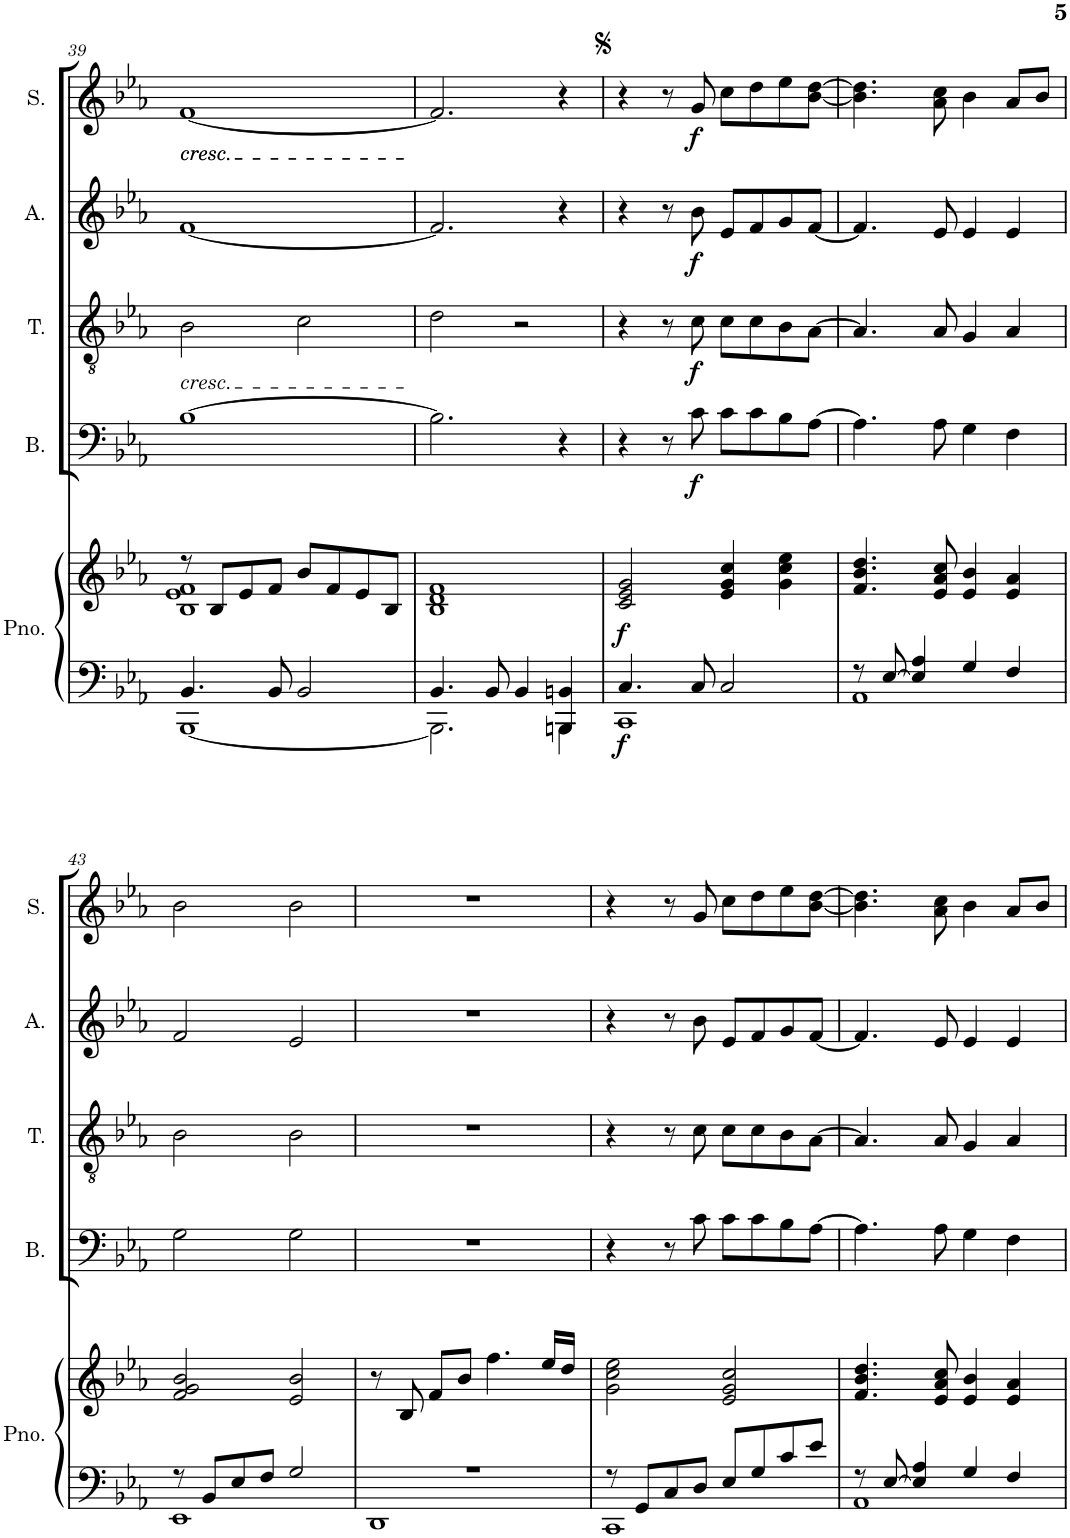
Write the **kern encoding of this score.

**kern	**kern	**dynam	**kern	**dynam	**kern	**dynam	**kern	**dynam	**kern	**dynam
*part5	*part5	*part5	*part4	*part4	*part3	*part3	*part2	*part2	*part1	*part1
*staff6	*staff5	*staff5/6	*staff4	*staff4	*staff3	*staff3	*staff2	*staff2	*staff1	*staff1
*I"Piano	*	*	*I"Bass	*	*I"Tenor	*	*I"Alto	*	*I"Soprano	*
*I'Pno.	*	*	*I'B.	*	*I'T.	*	*I'A.	*	*I'S.	*
!!LO:PB:g=z
*clefF4	*clefG2	*	*clefF4	*	*clefGv2	*	*clefG2	*	*clefG2	*
*k[b-e-a-]	*k[b-e-a-]	*	*k[b-e-a-]	*	*k[b-e-a-]	*	*k[b-e-a-]	*	*k[b-e-a-]	*
*M4/4	*M4/4	*	*M4/4	*	*M4/4	*	*M4/4	*	*M4/4	*
=39	=39	=39	=39	=39	=39	=39	=39	=39	=39	=39
*^	*^	*	*	*	*	*	*	*	*	*
!	!	!	!	!	!	!	!	!	!	!	!LO:TX:b:i:t=cresc.	!
!	!	!	!	!	!	!	!	!	!	!	!LO:TX:b:i:t=cresc.	!
!	!	!	!	!	!	!	!LO:TX:b:i:t=cresc.	!	!	!	!	!
4.BB-/	[1BBB-	8r	1B- 1e- 1f	.	[1B-	.	2B-\	.	[1f	.	[1f	.
.	.	8B-/L	.	.	.	.	.	.	.	.	.	.
.	.	8e-/	.	.	.	.	.	.	.	.	.	.
8BB-/	.	8f/J	.	.	.	.	.	.	.	.	.	.
2BB-/	.	8b-/L	.	.	.	.	2c\	.	.	.	.	.
.	.	8f/	.	.	.	.	.	.	.	.	.	.
.	.	8e-/	.	.	.	.	.	.	.	.	.	.
.	.	8B-/J	.	.	.	.	.	.	.	.	.	.
*	*	*v	*v	*	*	*	*	*	*	*	*	*
=40	=40	=40	=40	=40	=40	=40	=40	=40	=40	=40	=40
4.BB-/	2.BBB-\]	1B- 1d 1f	.	2.B-\]	.	2d\	.	2.f/]	.	2.f/]	.
8BB-/	.	.	.	.	.	.	.	.	.	.	.
4BB-/	.	.	.	.	.	2r	.	.	.	.	.
4BBBn/ 4BBn/	4BBB\	.	.	4r	.	.	.	4r	.	4r	.
=41	=41	=41	=41	=41	=41	=41	=41	=41	=41	=41	=41
!	!	!	!LO:DY:b=2	!	!	!	!	!	!	!	!
!	!	!	!LO:DY:n=1:b	!	!	!	!	!	!	!	!
4.C/	1CC	2c/ 2e-/ 2g/	f f	4r	.	4r	.	4r	.	4r	.
.	.	.	.	8r	.	8r	.	8r	.	8r	.
!	!	!	!	!	!LO:DY:b	!	!LO:DY:b	!	!LO:DY:b	!	!LO:DY:b
8C/	.	.	.	8c\	f	8c\	f	8b-\	f	8g/	f
2C/	.	4e-/ 4g/ 4cc/	.	8c\L	.	8c\L	.	8e-/L	.	8cc\L	.
.	.	.	.	8c\	.	8c\	.	8f/	.	8dd\	.
.	.	4g\ 4cc\ 4ee-\	.	8B-\	.	8B-\	.	8g/	.	8ee-\	.
.	.	.	.	[8A-\J	.	[8A-\J	.	[8f/J	.	[8b-\ [8dd\J	.
=42	=42	=42	=42	=42	=42	=42	=42	=42	=42	=42	=42
8r	1AA-	4.f/ 4.b-/ 4.dd/	.	4.A-\]	.	4.A-/]	.	4.f/]	.	4.b-\] 4.dd\]	.
[8E-/	.	.	.	.	.	.	.	.	.	.	.
4E-/] 4A-/	.	.	.	.	.	.	.	.	.	.	.
.	.	8e-/ 8a-/ 8cc/	.	8A-\	.	8A-/	.	8e-/	.	8a-\ 8cc\	.
4G/	.	4e-/ 4b-/	.	4G\	.	4G/	.	4e-/	.	4b-\	.
4F/	.	4e-/ 4a-/	.	4F\	.	4A-/	.	4e-/	.	8a-/L	.
.	.	.	.	.	.	.	.	.	.	8b-/J	.
!!LO:LB:g=z
=43	=43	=43	=43	=43	=43	=43	=43	=43	=43	=43	=43
8r	1EE-	2f/ 2g/ 2b-/	.	2G\	.	2B-\	.	2f/	.	2b-\	.
8BB-/L	.	.	.	.	.	.	.	.	.	.	.
8E-/	.	.	.	.	.	.	.	.	.	.	.
8F/J	.	.	.	.	.	.	.	.	.	.	.
2G/	.	2e-/ 2b-/	.	2G\	.	2B-\	.	2e-/	.	2b-\	.
=44	=44	=44	=44	=44	=44	=44	=44	=44	=44	=44	=44
1r	1DD	8r	.	1r	.	1r	.	1r	.	1r	.
.	.	8B-/	.	.	.	.	.	.	.	.	.
.	.	8f/L	.	.	.	.	.	.	.	.	.
.	.	8b-/J	.	.	.	.	.	.	.	.	.
.	.	4.ff\	.	.	.	.	.	.	.	.	.
.	.	16ee-/LL	.	.	.	.	.	.	.	.	.
.	.	16dd/JJ	.	.	.	.	.	.	.	.	.
=45	=45	=45	=45	=45	=45	=45	=45	=45	=45	=45	=45
8r	1CC	2g\ 2cc\ 2ee-\	.	4r	.	4r	.	4r	.	4r	.
8GG/L	.	.	.	.	.	.	.	.	.	.	.
8C/	.	.	.	8r	.	8r	.	8r	.	8r	.
8D/J	.	.	.	8c\	.	8c\	.	8b-\	.	8g/	.
8E-/L	.	2e-/ 2g/ 2cc/	.	8c\L	.	8c\L	.	8e-/L	.	8cc\L	.
8G/	.	.	.	8c\	.	8c\	.	8f/	.	8dd\	.
8c/	.	.	.	8B-\	.	8B-\	.	8g/	.	8ee-\	.
8e-/J	.	.	.	[8A-\J	.	[8A-\J	.	[8f/J	.	[8b-\ [8dd\J	.
=46	=46	=46	=46	=46	=46	=46	=46	=46	=46	=46	=46
8r	1AA-	4.f/ 4.b-/ 4.dd/	.	4.A-\]	.	4.A-/]	.	4.f/]	.	4.b-\] 4.dd\]	.
[8E-/	.	.	.	.	.	.	.	.	.	.	.
4E-/] 4A-/	.	.	.	.	.	.	.	.	.	.	.
.	.	8e-/ 8a-/ 8cc/	.	8A-\	.	8A-/	.	8e-/	.	8a-\ 8cc\	.
4G/	.	4e-/ 4b-/	.	4G\	.	4G/	.	4e-/	.	4b-\	.
4F/	.	4e-/ 4a-/	.	4F\	.	4A-/	.	4e-/	.	8a-/L	.
.	.	.	.	.	.	.	.	.	.	8b-/J	.
*v	*v	*	*	*	*	*	*	*	*	*	*
=	=	=	=	=	=	=	=	=	=	=
*-	*-	*-	*-	*-	*-	*-	*-	*-	*-	*-
